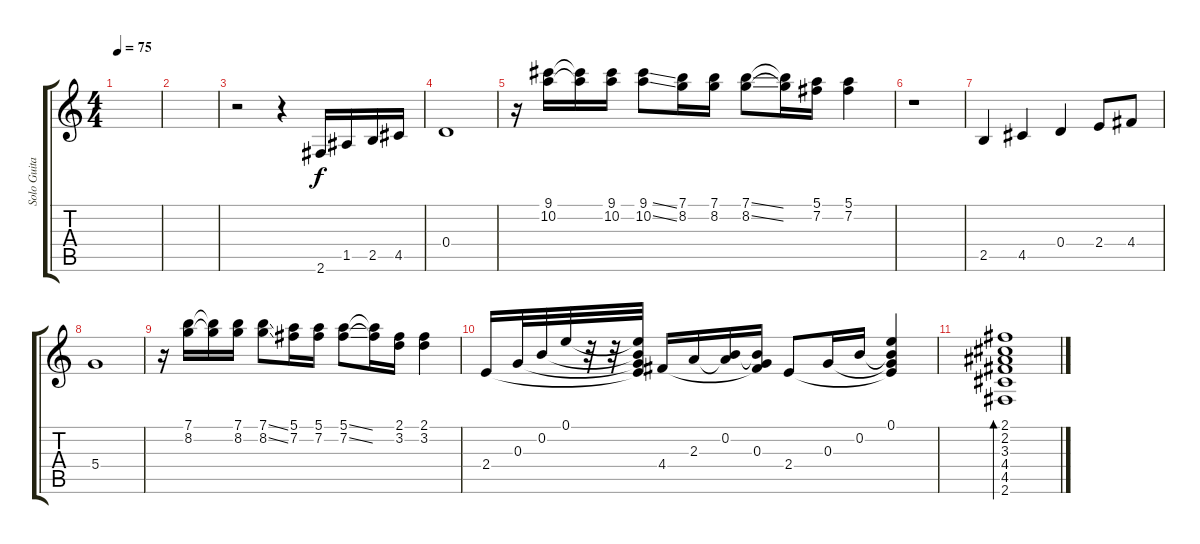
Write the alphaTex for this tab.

\track ("Solo Guitar1" "Solo Guita") {instrument acousticguitarnylon}
\staff {score tabs}
\tuning (E4 B3 G3 D3 A2 E2) {hide}
\ts (4 4)
\tempo 75
\clef g2
\ks c
|
|
r.2 r.4 2.6.16 1.5.16 2.5.16 4.5.16 |
0.4.1 |
r.16 (9.1 10.2).16 (9.1{t} 10.2{t}).16 (9.1 10.2).16 (9.1{ss} 10.2{ss}).8 (7.1 8.2).16 (7.1 8.2).16 (7.1{ss} 8.2{ss}).8 (7.1{t} 8.2{t}).16 (5.1 7.2).16 (5.1 7.2).4 |
r.1 |
2.5.4 4.5.4 0.4.4 2.4.8 4.4.8 |
5.4.1 |
r.16 (7.1 8.2).16 (7.1{t} 8.2{t}).16 (7.1 8.2).16 (7.1{ss} 8.2{ss}).8 (5.1 7.2).16 (5.1 7.2).16 (5.1{ss} 7.2{ss}).8 (5.1{t} 7.2{t}).16 (2.1 3.2).16 (2.1 3.2).4 |
2.4.16{volume 13} 0.3.32 0.2.32 0.1.32 r.32 r.32 (0.1{t} 0.2{t} 0.3{t} 2.4{t}).32 4.4.16 2.3.16 (0.2 2.3{t}).16 (0.2{t} 0.3 4.4{t}).16 2.4.8 0.3.16 0.2.16 (0.1 0.2{t} 0.3{t} 2.4{t}).4 |
(2.1 2.2 3.3 4.4 4.5 2.6).1{bd 240}
